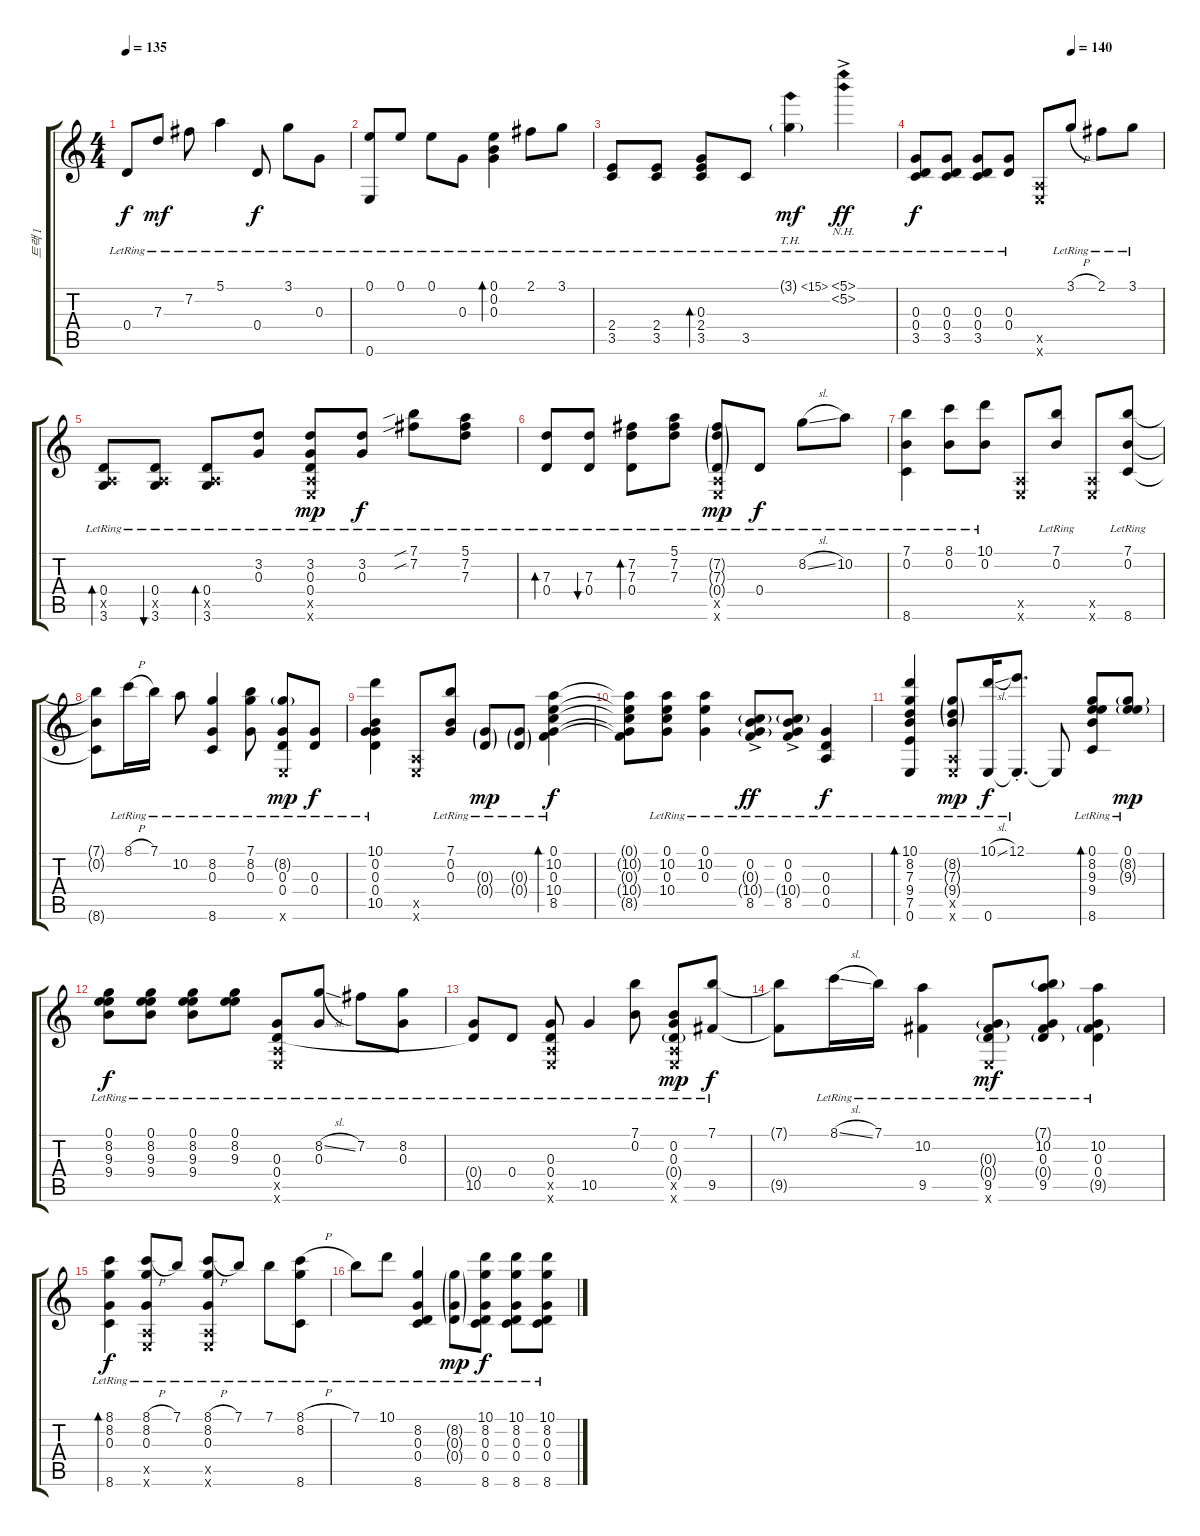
\track ("트랙 1" "트랙 1") {instrument acousticguitarsteel}
\staff {score tabs}
\tuning (E4 B3 G3 D3 A2 E2) {hide}
\ts (4 4)
\tempo 135
\clef g2
\ks c
0.4{lr}.8{dy f} 7.3{lr}.8{dy mf} 7.2{lr}.8 5.1{lr}.4 0.4{lr}.8{dy f} 3.1{lr}.8 0.3{lr}.8 |
(0.1{lr} 0.6{lr}).8 0.1{lr}.8 0.1{lr}.8 0.3{lr}.8 (0.1{lr} 0.2{lr} 0.3{lr}).4{bd 240} 2.1{lr}.8 3.1{lr}.8 |
(2.4 3.5{lr}).8 (2.4{lr} 3.5).8 (0.3{lr} 2.4{lr} 3.5{lr}).8{bd 120} 3.5{lr}.8 3.1{th 12 g lr}.4{dy mf} (5.1{nh ac lr} 5.2{nh ac lr}).4{dy ff} |
\tempo (140 0.625)
(0.3{lr} 0.4{lr} 3.5{lr}).8{dy f} (0.3{lr} 0.4{lr} 3.5{lr}).8 (0.3{lr} 0.4{lr} 3.5{lr}).8 (0.3{lr} 0.4{lr}).8 (0.5{x} 0.6{x}).8 3.1{h lr}.8 2.1{lr}.8 3.1{lr}.8 |
(0.4{lr} 0.5{x} 3.6{lr}).8{bd 60} (0.4{lr} 0.5{x} 3.6{lr}).8{bu 60} (0.4{lr} 0.5{x} 3.6{lr}).8{bd 60} (3.2{lr} 0.3{lr}).8 (3.2{lr} 0.3{lr} 0.4{lr} 0.5{x} 0.6{x}).8{dy mp} (3.2{lr} 0.3{lr}).8{dy f} (7.1{sib lr} 7.2{sib lr}).8 (5.1{lr} 7.2{lr} 7.3{lr}).8 |
(7.3{lr} 0.4{lr}).8{bd 60} (7.3{lr} 0.4{lr}).8{bu 60} (7.2{lr} 7.3{lr} 0.4{lr}).8{bd 60} (5.1{lr} 7.2{lr} 7.3{lr}).8 (7.2{g lr} 7.3{g lr} 0.4{g lr} 0.5{x} 0.6{x}).8{dy mp} 0.4{lr}.8{dy f} 8.2{sl lr}.8 10.2{lr}.8 |
(7.1{lr} 0.2{lr} 8.6{lr}).4 (8.1{lr} 0.2{lr}).8 (10.1{lr} 0.2{lr}).8 (0.5{x} 0.6{x}).8 (7.1{lr} 0.2{lr}).8 (0.5{x} 0.6{x}).8 (7.1{lr} 0.2{lr} 8.6{lr}).8 |
(7.1{t} 0.2{t} 8.6{t}).8 8.1{h lr}.16 7.1{lr}.16 10.2{lr}.8 (8.2{lr} 0.3{lr} 8.6{lr}).4 (7.1{lr} 8.2{lr} 0.3{lr}).8 (8.2{g lr} 0.3{lr} 0.4{lr} 0.6{x}).8{dy mp} (0.3{lr} 0.4{lr}).8{dy f} |
(10.1{lr} 0.2{lr} 0.3{lr} 0.4{lr} 10.5{lr}).4 (0.5{x} 0.6{x}).8 (7.1{lr} 0.2{lr} 0.3{lr}).8 (0.3{g lr} 0.4{g lr}).8{dy mp} (0.3{g lr} 0.4{g lr}).8 (0.1{lr} 10.2{lr} 0.3{lr} 10.4{lr} 8.5{lr}).4{bd 120 dy f} |
(0.1{t} 10.2{t} 0.3{t} 10.4{t} 8.5{t}).8 (0.1{lr} 10.2{lr} 0.3{lr} 10.4{lr}).8 (0.1{lr} 10.2{lr} 0.3{lr}).4 (0.2{lr} 0.3{g lr} 10.4{g lr} 8.5{ac lr}).8{dy ff} (0.2{lr} 0.3{lr} 10.4{g lr} 8.5{ac lr}).8 (0.3{lr} 0.4{lr} 0.5{lr}).4{dy f} |
(10.1{lr} 8.2{lr} 7.3{lr} 9.4{lr} 7.5{lr} 0.6{lr}).4{bd 60} (8.2{g lr} 7.3{g lr} 9.4{g lr} 0.5{x} 0.6{x}).8{dy mp} (10.1{sl lr} 0.6{lr}).16{dy f} (12.1{st lr} 0.6{t}).8{d} 0.6{t}.8 (0.1{lr} 8.2{lr} 9.3{lr} 9.4{lr} 8.6{lr}).8{bd 120} (0.1{lr} 8.2{g lr} 9.3{g lr}).8{dy mp} |
(0.1{lr} 8.2{lr} 9.3{lr} 9.4{lr}).8{dy f} (0.1{lr} 8.2{lr} 9.3{lr} 9.4{lr}).8 (0.1{lr} 8.2{lr} 9.3{lr} 9.4{lr}).8 (0.1{lr} 8.2{lr} 9.3{lr}).8 (0.3{lr} 0.4{lr} 0.5{x} 0.6{x}).8 (8.2{sl lr} 0.3{lr}).8 7.2{lr}.8 (8.2{lr} 0.3{lr}).8 |
(0.4{t} 10.5{lr}).8 0.4{lr}.8 (0.3{lr} 0.4{lr} 0.5{x} 0.6{x}).8 10.5{lr}.4 (7.1{lr} 0.2{lr}).8 (0.2{lr} 0.3{lr} 0.4{g lr} 0.5{x} 0.6{x}).8{dy mp} (7.1{lr} 9.5{lr}).8{dy f} |
(7.1{t} 9.5{t}).8 8.1{sl lr}.16 7.1{lr}.16 (10.2{lr} 9.5{lr}).4 (0.3{g lr} 0.4{g lr} 9.5{lr} 0.6{x}).8{dy mf} (7.1{g lr} 10.2{lr} 0.3{lr} 0.4{g lr} 9.5{lr}).8 (10.2{lr} 0.3{lr} 0.4{lr} 9.5{g lr}).4 |
(8.1{lr} 8.2{lr} 0.3{lr} 8.6{lr}).4{bd 120 dy f} (8.1{h lr} 8.2{lr} 0.3{lr} 0.5{x} 0.6{x}).8 7.1{lr}.8 (8.1{h lr} 8.2{lr} 0.3{lr} 0.5{x} 0.6{x}).8 7.1{lr}.8 7.1{lr}.8 (8.1{h lr} 8.2{lr} 8.6{lr}).8 |
7.1{lr}.8 10.1{lr}.8 (8.2{lr} 0.3{lr} 0.4{lr} 8.6{lr}).4 (8.2{g lr} 0.3{g lr} 0.4{g lr}).8{dy mp} (10.1{lr} 8.2{lr} 0.3{lr} 0.4{lr} 8.6{lr}).8{dy f} (10.1{lr} 8.2{lr} 0.3{lr} 0.4{lr} 8.6{lr}).8 (10.1{lr} 8.2{lr} 0.3{lr} 0.4{lr} 8.6{lr}).8
